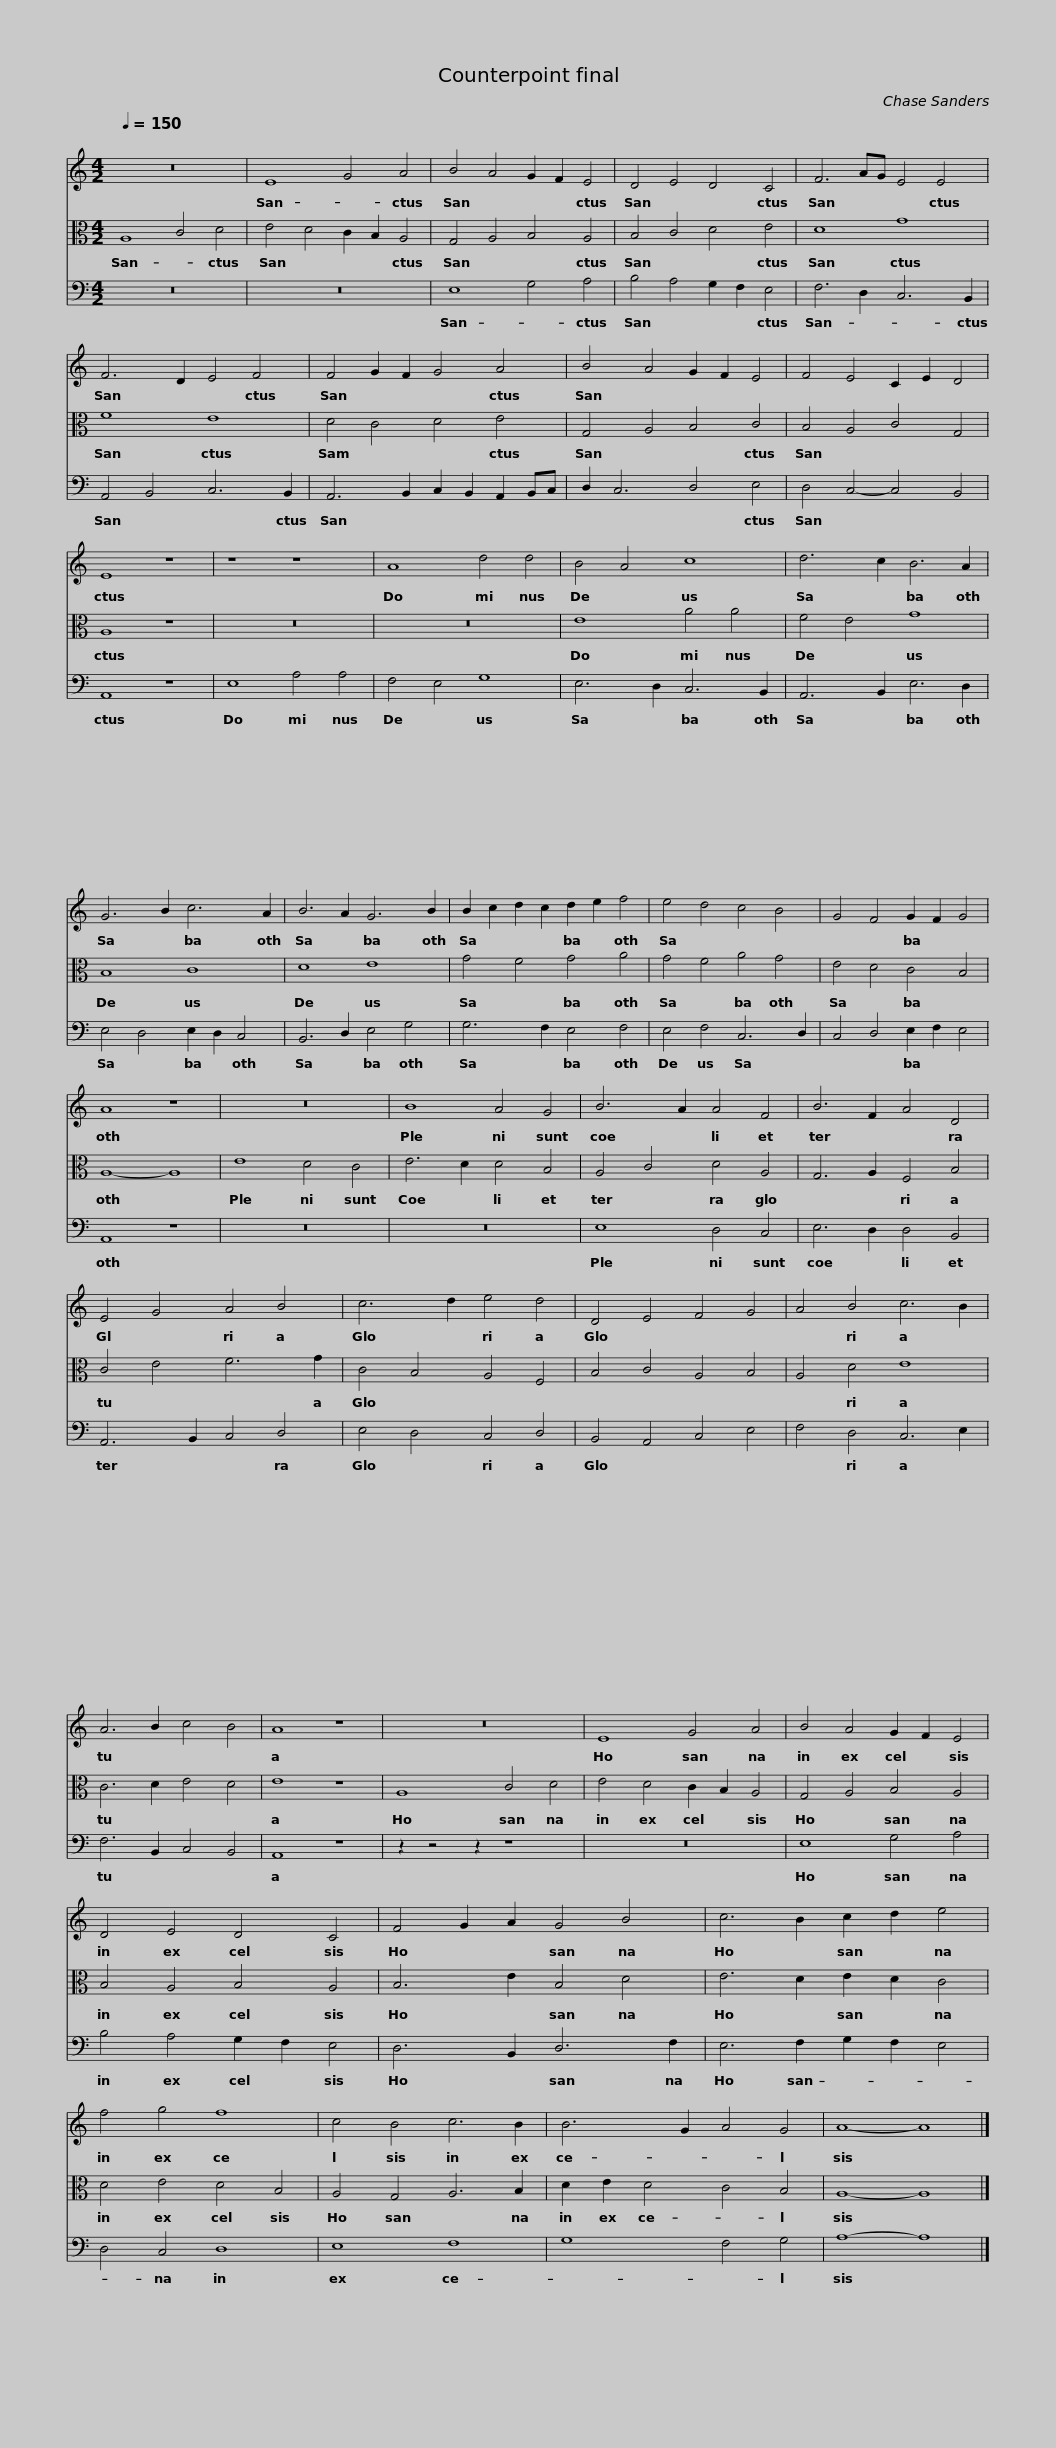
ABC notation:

X:1
%%score 1 2 3
L:1/8
Q:1/4=150
M:4/2
I:linebreak $
K:C
V:1 treble
V:2 alto
V:3 bass
V:1
 z16 | E8 G4 A4 | B4 A4 G2 F2 E4 | D4 E4 D4 C4 | F6 AG E4 E4 |$ %5
 F6 D2 E4 F4 | F4 G2 F2 G4 A4 | B4 A4 G2 F2 E4 | F4 E4 C2 E2 D4 | E8 z8 | %10
 z8 z8 |$ A8 d4 d4 | B4 A4 c8 | d6 c2 B6 A2 | G6 B2 c6 A2 | %15
 B6 A2 G6 B2 |$ B2 c2 d2 c2 d2 e2 f4 | e4 d4 c4 B4 | G4 F4 G2 F2 G4 | A8 z8 | %20
 z16 | B8 A4 G4 |$ B6 A2 A4 F4 | B6 F2 A4 D4 | E4 G4 A4 B4 | %25
 c6 d2 e4 d4 | D4 E4 F4 G4 | A4 B4 c6 B2 | A6 B2 c4 B4 |$ A8 z8 | %30
 z16 | E8 G4 A4 | B4 A4 G2 F2 E4 | D4 E4 D4 C4 | F4 G2 A2 G4 B4 |$ %35
 c6 B2 c2 d2 e4 | f4 g4 f8 | c4 B4 c6 B2 | B6 G2 A4 G4 | A8- A8 |] %40
V:2
 A,8 C4 D4 | E4 D4 C2 B,2 A,4 | G,4 A,4 B,4 A,4 | B,4 C4 D4 E4 | D8 G8 |$ %5
 F8 E8 | D4 C4 D4 E4 | G,4 A,4 B,4 C4 | B,4 A,4 C4 G,4 | A,8 z8 | %10
 z16 |$ z16 | E8 A4 A4 | F4 E4 G8 | B,8 C8 | %15
 D8 E8 |$ G4 F4 G4 A4 | G4 F4 A4 G4 | E4 D4 C4 B,4 | A,8- A,8 | %20
 E8 D4 C4 | E6 D2 D4 B,4 |$ A,4 C4 D4 A,4 | G,6 A,2 F,4 B,4 | C4 E4 F6 G2 | %25
 C4 B,4 A,4 F,4 | B,4 C4 A,4 B,4 | A,4 D4 E8 | C6 D2 E4 D4 |$ E8 z8 | %30
 A,8 C4 D4 | E4 D4 C2 B,2 A,4 | G,4 A,4 B,4 A,4 | B,4 A,4 B,4 A,4 | B,6 E2 B,4 D4 |$ %35
 E6 D2 E2 D2 C4 | D4 E4 D4 B,4 | A,4 G,4 A,6 B,2 | D2 E2 D4 C4 B,4 | A,8- A,8 |] %40
V:3
 z16 | z16 | E,8 G,4 A,4 | B,4 A,4 G,2 F,2 E,4 | F,6 D,2 C,6 B,,2 |$ %5
 A,,4 B,,4 C,6 B,,2 | A,,6 B,,2 C,2 B,,2 A,,2 B,,C, | D,2 C,6 D,4 E,4 | D,4 C,4- C,4 B,,4 | A,,8 z8 | %10
 E,8 A,4 A,4 |$ F,4 E,4 G,8 | E,6 D,2 C,6 B,,2 | A,,6 B,,2 E,6 D,2 | E,4 D,4 E,2 D,2 C,4 | %15
 B,,6 D,2 E,4 G,4 |$ G,6 F,2 E,4 F,4 | E,4 F,4 C,6 D,2 | C,4 D,4 E,2 F,2 E,4 | A,,8 z8 | %20
 z16 | z16 |$ E,8 D,4 C,4 | E,6 D,2 D,4 B,,4 | A,,6 B,,2 C,4 D,4 | %25
 E,4 D,4 C,4 D,4 | B,,4 A,,4 C,4 E,4 | F,4 D,4 C,6 E,2 | F,6 B,,2 C,4 B,,4 |$ A,,8 z8 | %30
 z2 z4 z2 z8 | z16 | E,8 G,4 A,4 | B,4 A,4 G,2 F,2 E,4 | D,6 B,,2 D,6 F,2 |$ %35
 E,6 F,2 G,2 F,2 E,4 | D,4 C,4 D,8 | E,8 F,8 | G,8 F,4 G,4 | A,8- A,8 |] %40
